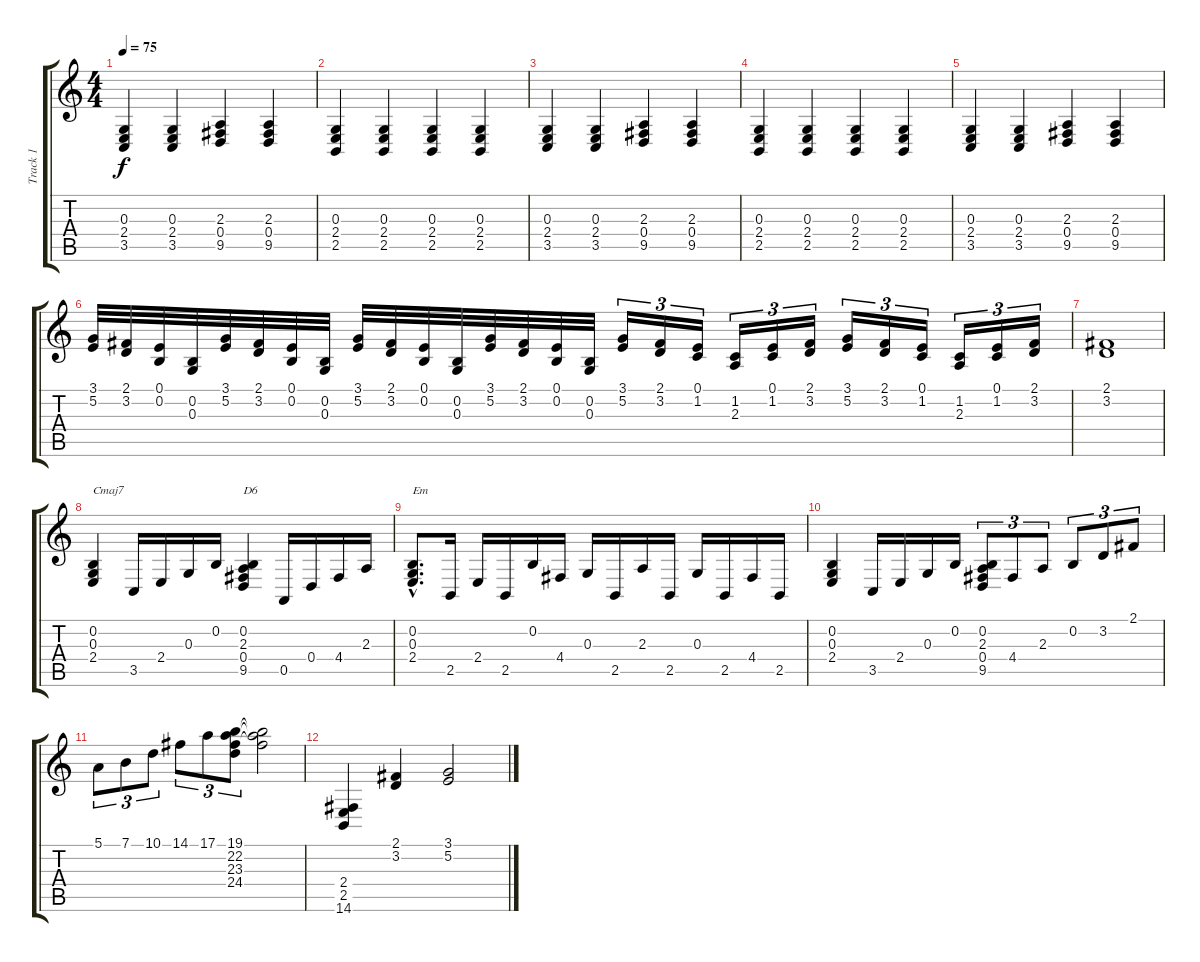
\track ("Track 1" "Track 1") {instrument electricgrandpiano}
\staff {score tabs}
\tuning (E4 B3 G3 D3 A2 E2) {hide}
\ts (4 4)
\tempo 75
\clef g2
\ks c
(0.3 2.4 3.5).4{dy f} (0.3 2.4 3.5).4 (2.3 0.4 9.5).4 (2.3 0.4 9.5).4 |
(0.3 2.4 2.5).4 (0.3 2.4 2.5).4 (0.3 2.4 2.5).4 (0.3 2.4 2.5).4 |
(0.3 2.4 3.5).4 (0.3 2.4 3.5).4 (2.3 0.4 9.5).4 (2.3 0.4 9.5).4 |
(0.3 2.4 2.5).4 (0.3 2.4 2.5).4 (0.3 2.4 2.5).4 (0.3 2.4 2.5).4 |
(0.3 2.4 3.5).4 (0.3 2.4 3.5).4 (2.3 0.4 9.5).4 (2.3 0.4 9.5).4 |
(3.1 5.2).32 (2.1 3.2).32 (0.1 0.2).32 (0.2 0.3).32 (3.1 5.2).32 (2.1 3.2).32 (0.1 0.2).32 (0.2 0.3).32 (3.1 5.2).32 (2.1 3.2).32 (0.1 0.2).32 (0.2 0.3).32 (3.1 5.2).32 (2.1 3.2).32 (0.1 0.2).32 (0.2 0.3).32 (3.1 5.2).16{tu (3 2)} (2.1 3.2).16{tu (3 2)} (0.1 1.2).16{tu (3 2)} (1.2 2.3).16{tu (3 2)} (0.1 1.2).16{tu (3 2)} (2.1 3.2).16{tu (3 2)} (3.1 5.2).16{tu (3 2)} (2.1 3.2).16{tu (3 2)} (0.1 1.2).16{tu (3 2)} (1.2 2.3).16{tu (3 2)} (0.1 1.2).16{tu (3 2)} (2.1 3.2).16{tu (3 2)} |
(2.1 3.2).1 |
(0.2 0.3 2.4).4{txt "Cmaj7"} 3.5.16 2.4.16 0.3.16 0.2.16 (0.2 2.3 0.4 9.5).4{txt "D6"} 0.5.16 0.4.16 4.4.16 2.3.16 |
(0.2{hac} 0.3{hac} 2.4{hac}).8{d txt "Em"} 2.5.16 2.4.16 2.5.16 0.2.16 4.4.16 0.3.16 2.5.16 2.3.16 2.5.16 0.3.16 2.5.16 4.4.16 2.5.16 |
(0.2 0.3 2.4).4 3.5.16 2.4.16 0.3.16 0.2.16 (0.2 2.3 0.4 9.5).8{tu (3 2)} 4.4.8{tu (3 2)} 2.3.8{tu (3 2)} 0.2.8{tu (3 2)} 3.2.8{tu (3 2)} 2.1.8{tu (3 2)} |
5.1.8{tu (3 2)} 7.1.8{tu (3 2)} 10.1.8{tu (3 2)} 14.1.8{tu (3 2)} 17.1.8{tu (3 2)} (19.1 22.2 23.3 24.4).8{tu (3 2)} (19.1{t} 22.2{t} 23.3{t}).2 |
(2.4 2.5 14.6).4 (2.1 3.2).4 (3.1 5.2).2
